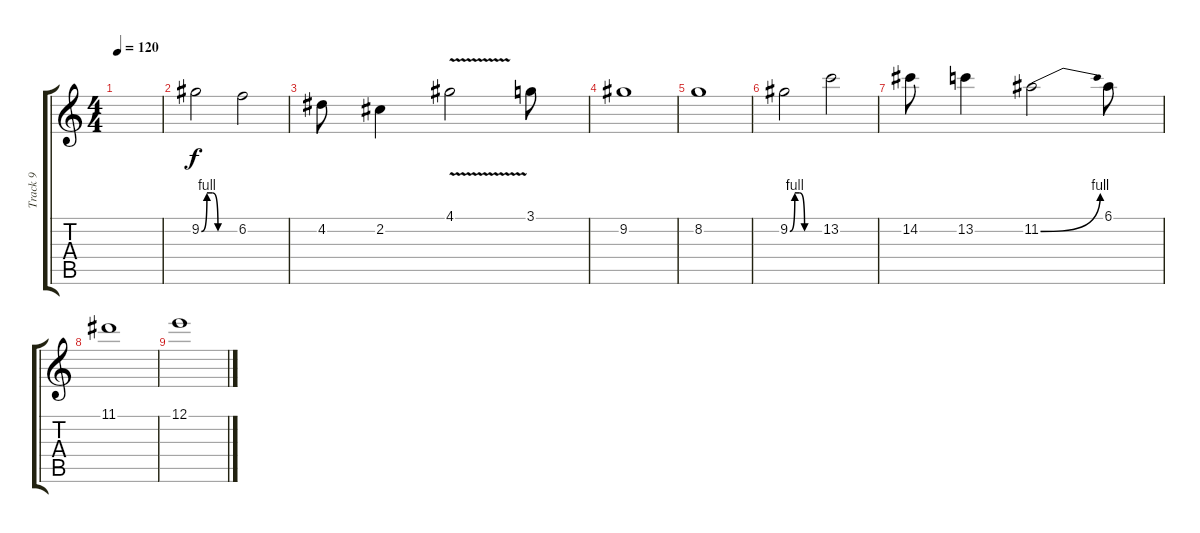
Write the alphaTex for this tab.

\track ("Track 9" "Track 9") {instrument overdrivenguitar}
\staff {score tabs}
\tuning (E4 B3 G3 D3 A2 E2) {hide}
\ts (4 4)
\tempo 120
\clef g2
\ks c
|
9.2{be (custom 0 0 10 4 20 4 30 0 60 0)}.2 6.2.2 |
4.2.8 2.2.4 4.1{v}.2 3.1.8 |
9.2.1 |
8.2.1 |
9.2{be (custom 0 0 10 4 20 4 30 0 60 0)}.2 13.2.2 |
14.2.8 13.2.4 11.2{be (bend 0 0 60 4)}.2 6.1.8 |
11.1.1 |
12.1.1
